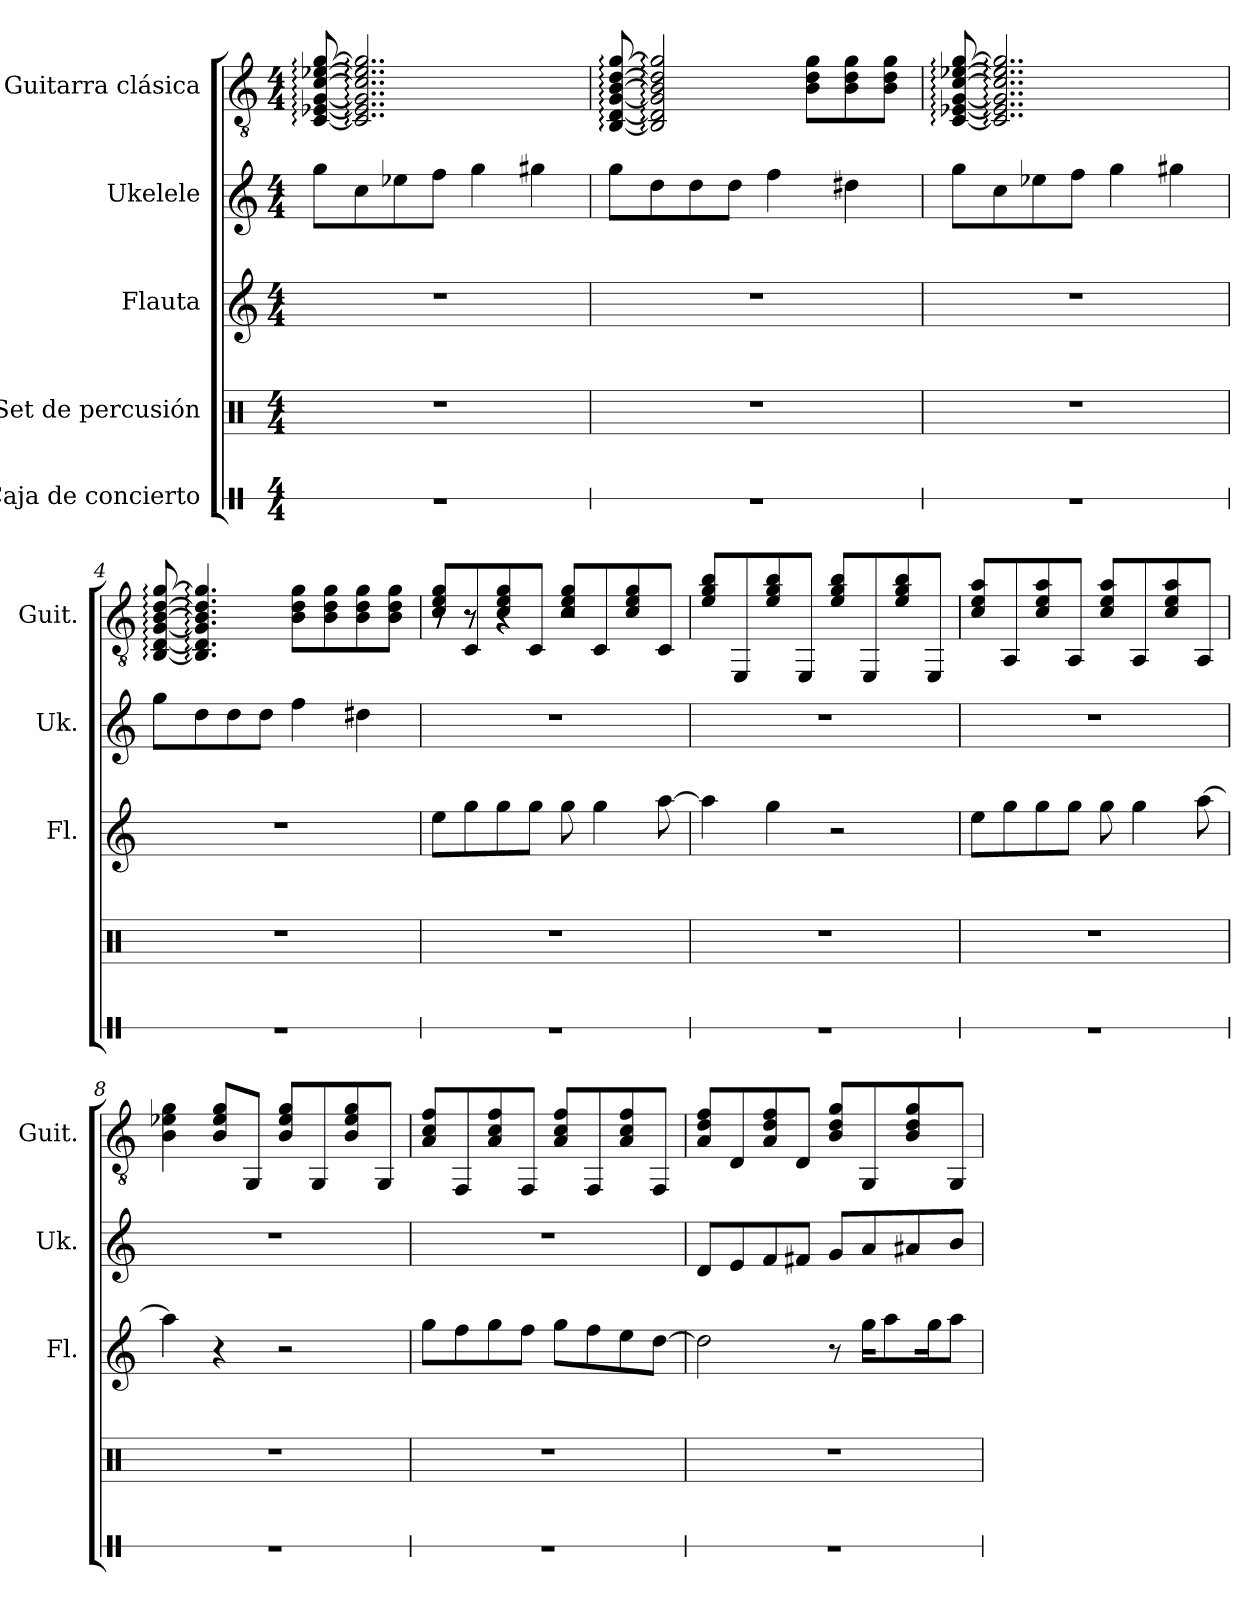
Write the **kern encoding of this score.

**kern	**kern	**kern	**kern	**kern
*part5	*part4	*part3	*part2	*part1
*staff5	*staff4	*staff3	*staff2	*staff1
*I"Caja de concierto	*I"Set de percusión	*I"Flauta	*I"Ukelele	*I"Guitarra clásica
*	*	*I'Fl.	*I'Uk.	*I'Guit.
*stria1	*	*	*	*
*clefX	*clefX	*clefG2	*clefG2	*clefGv2
*k[]	*k[]	*k[]	*k[]	*k[]
*M4/4	*M4/4	*M4/4	*M4/4	*M4/4
*MM80	*MM80	*MM80	*MM80	*MM80
=1	=1	=1	=1	=1
1r	1r	1r	8gg\L	[8C/: [8E-X/: [8G/: [8c/: [8e-X/: [8g/:
.	.	.	8cc\	2..C/]: 2..E-/]: 2..G/]: 2..c/]: 2..e-/]: 2..g/]:
.	.	.	8ee-X\	.
.	.	.	8ff\J	.
.	.	.	4gg\	.
.	.	.	4gg#X\	.
=2	=2	=2	=2	=2
1r	1r	1r	8gg\L	[8BB/: [8D/: [8G/: [8B/: [8d/: [8g/:
.	.	.	8dd\	2BB/]: 2D/]: 2G/]: 2B/]: 2d/]: 2g/]:
.	.	.	8dd\	.
.	.	.	8dd\J	.
.	.	.	4ff\	.
.	.	.	.	8B\ 8d\ 8g\L
.	.	.	4dd#X\	8B\ 8d\ 8g\
.	.	.	.	8B\ 8d\ 8g\J
=3	=3	=3	=3	=3
1r	1r	1r	8gg\L	[8C/: [8E-X/: [8G/: [8c/: [8e-X/: [8g/:
.	.	.	8cc\	2..C/]: 2..E-/]: 2..G/]: 2..c/]: 2..e-/]: 2..g/]:
.	.	.	8ee-X\	.
.	.	.	8ff\J	.
.	.	.	4gg\	.
.	.	.	4gg#X\	.
!!LO:LB:g=z
=4	=4	=4	=4	=4
1r	1r	1r	8gg\L	[8BB/: [8D/: [8G/: [8B/: [8d/: [8g/:
.	.	.	8dd\	4.BB/]: 4.D/]: 4.G/]: 4.B/]: 4.d/]: 4.g/]:
.	.	.	8dd\	.
.	.	.	8dd\J	.
.	.	.	4ff\	8B\ 8d\ 8g\L
.	.	.	.	8B\ 8d\ 8g\
.	.	.	4dd#X\	8B\ 8d\ 8g\
.	.	.	.	8B\ 8d\ 8g\J
=5	=5	=5	=5	=5
*	*	*	*	*^
*	*	*	*	*	*^
*	*	*	*	*	*	*^
1r	1r	8ee\L	1r	8c/ 8e/ 8g/L	8r	8r	8r
.	.	8gg\	.	8C/	8r	8r	8r
.	.	8gg\	.	8c/ 8e/ 8g/	4r	4r	4r
.	.	8gg\J	.	8C/J	.	.	.
.	.	8gg\	.	8c/ 8e/ 8g/L	2r	2r	2r
.	.	4gg\	.	8C/	.	.	.
.	.	.	.	8c/ 8e/ 8g/	.	.	.
.	.	[8aa\	.	8C/J	.	.	.
*	*	*	*	*v	*v	*v	*v
=6	=6	=6	=6	=6
1r	1r	4aa\]	1r	8e/ 8g/ 8b/L
.	.	.	.	8EE/
.	.	4gg\	.	8e/ 8g/ 8b/
.	.	.	.	8EE/J
.	.	2r	.	8e/ 8g/ 8b/L
.	.	.	.	8EE/
.	.	.	.	8e/ 8g/ 8b/
.	.	.	.	8EE/J
=7	=7	=7	=7	=7
1r	1r	8ee\L	1r	8c/ 8e/ 8a/L
.	.	8gg\	.	8AA/
.	.	8gg\	.	8c/ 8e/ 8a/
.	.	8gg\J	.	8AA/J
.	.	8gg\	.	8c/ 8e/ 8a/L
.	.	4gg\	.	8AA/
.	.	.	.	8c/ 8e/ 8a/
.	.	[8aa\	.	8AA/J
!!LO:PB:g=z
=8	=8	=8	=8	=8
1r	1r	4aa\]	1r	4B\ 4e-X\ 4g\
.	.	4r	.	8B/ 8e-/ 8g/L
.	.	.	.	8GG/J
.	.	2r	.	8B/ 8e-/ 8g/L
.	.	.	.	8GG/
.	.	.	.	8B/ 8e-/ 8g/
.	.	.	.	8GG/J
=9	=9	=9	=9	=9
1r	1r	8gg\L	1r	8A/ 8c/ 8f/L
.	.	8ff\	.	8FF/
.	.	8gg\	.	8A/ 8c/ 8f/
.	.	8ff\J	.	8FF/J
.	.	8gg\L	.	8A/ 8c/ 8f/L
.	.	8ff\	.	8FF/
.	.	8ee\	.	8A/ 8c/ 8f/
.	.	[8dd\J	.	8FF/J
=10	=10	=10	=10	=10
1r	1r	2dd\]	8d/L	8A/ 8d/ 8f/L
.	.	.	8e/	8D/
.	.	.	8f/	8A/ 8d/ 8f/
.	.	.	8f#X/J	8D/J
.	.	8r	8g/L	8B/ 8d/ 8g/L
.	.	16gg\KL	8a/	8GG/
.	.	8aa\	.	.
.	.	.	8a#X/	8B/ 8d/ 8g/
.	.	16gg\K	.	.
.	.	8aa\J	8b/J	8GG/J
=	=	=	=	=
*-	*-	*-	*-	*-
